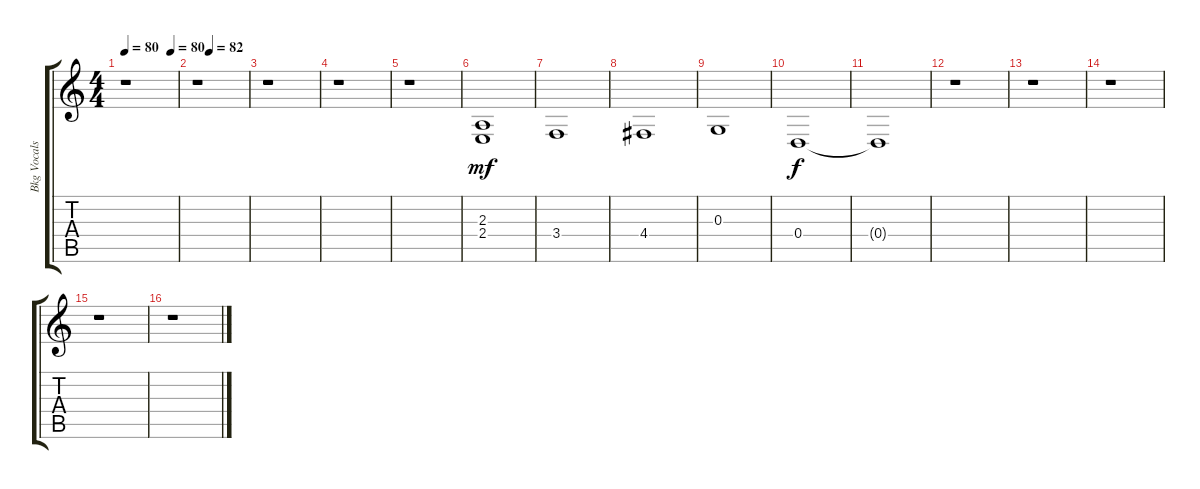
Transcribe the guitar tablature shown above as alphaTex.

\track ("Bkg Vocals" "Bkg Vocals") {instrument choiraahs}
\staff {score tabs}
\tuning (E4 B3 G3 D3 A2 E2) {hide}
\ts (4 4)
\tempo 80
\tempo (80 0.875)
\clef g2
\ks c
r.1{dy f} |
\tempo (82 0.25)
r.1 |
r.1 |
r.1 |
r.1 |
(2.3 2.4).1{dy mf} |
3.4.1 |
4.4.1 |
0.3.1 |
0.4.1{dy f} |
0.4{t}.1 |
r.1 |
r.1 |
r.1 |
r.1 |
r.1
